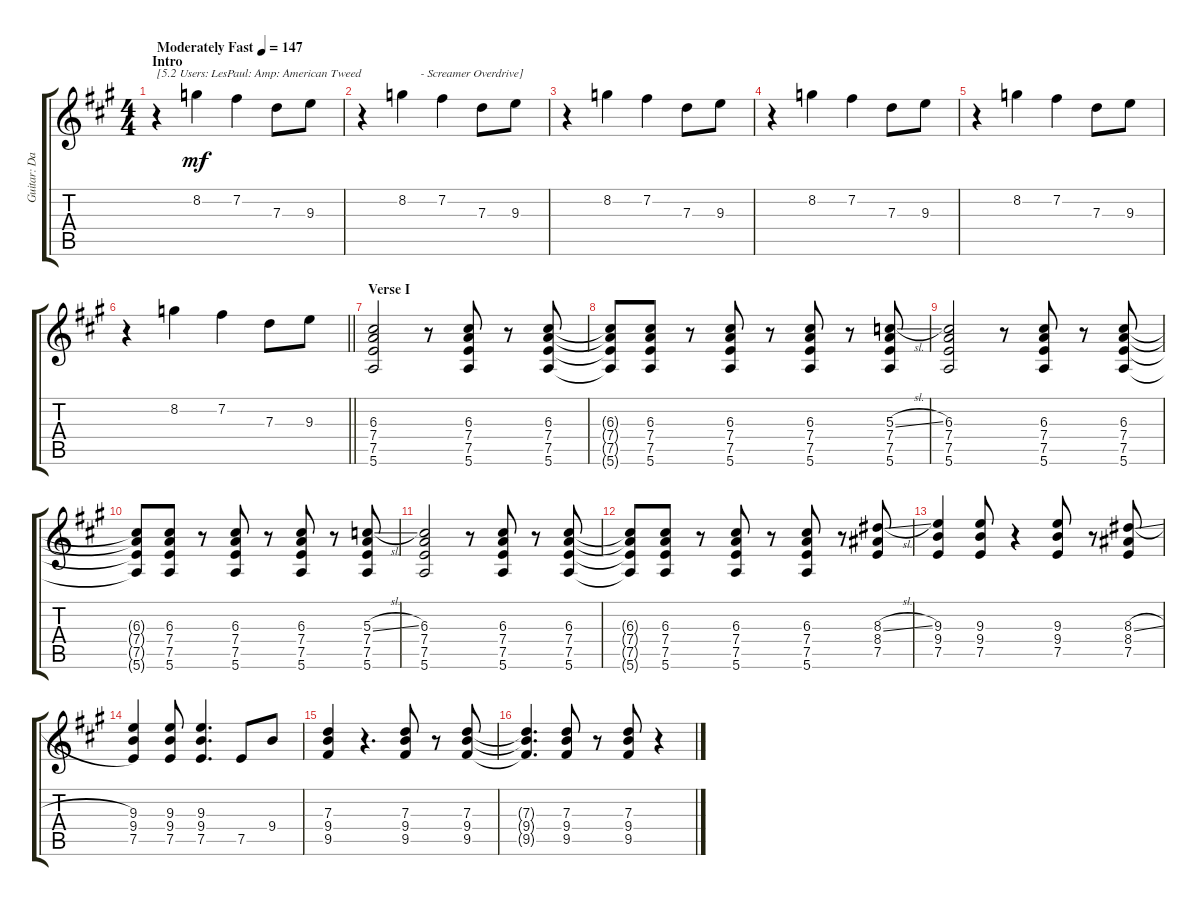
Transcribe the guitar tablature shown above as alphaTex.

\track ("Guitar: David" "Guitar: Da") {instrument distortionguitar}
\staff {score tabs}
\tuning (E4 B3 G3 D3 A2 E2) {hide}
\ts (4 4)
\section ("" "Intro")
\tempo (147 "Moderately Fast")
\clef g2
\ks a
r.4{txt "[5.2 Users: LesPaul: Amp: American Tweed" dy mf instrument distortionguitar} 8.2.4 7.2.4 7.3.8 9.3.8 |
r.4 8.2.4{txt "      - Screamer Overdrive]"} 7.2.4 7.3.8 9.3.8 |
r.4 8.2.4 7.2.4 7.3.8 9.3.8 |
r.4 8.2.4 7.2.4 7.3.8 9.3.8 |
r.4 8.2.4 7.2.4 7.3.8 9.3.8 |
\barLineRight lightlight
r.4 8.2.4 7.2.4 7.3.8 9.3.8 |
\section ("" "Verse I")
(6.3 7.4 7.5 5.6).2 r.8 (6.3 7.4 7.5 5.6).8 r.8 (6.3 7.4 7.5 5.6).8 |
(6.3{t} 7.4{t} 7.5{t} 5.6{t}).8 (6.3 7.4 7.5 5.6).8 r.8 (6.3 7.4 7.5 5.6).8 r.8 (6.3 7.4 7.5 5.6).8 r.8 (5.3{sl} 7.4 7.5 5.6).8 |
(6.3 7.4 7.5 5.6).2 r.8 (6.3 7.4 7.5 5.6).8 r.8 (6.3 7.4 7.5 5.6).8 |
(6.3{t} 7.4{t} 7.5{t} 5.6{t}).8 (6.3 7.4 7.5 5.6).8 r.8 (6.3 7.4 7.5 5.6).8 r.8 (6.3 7.4 7.5 5.6).8 r.8 (5.3{sl} 7.4 7.5 5.6).8 |
(6.3 7.4 7.5 5.6).2 r.8 (6.3 7.4 7.5 5.6).8 r.8 (6.3 7.4 7.5 5.6).8 |
(6.3{t} 7.4{t} 7.5{t} 5.6{t}).8 (6.3 7.4 7.5 5.6).8 r.8 (6.3 7.4 7.5 5.6).8 r.8 (6.3 7.4 7.5 5.6).8 r.8 (8.3{sl} 8.4 7.5).8 |
(9.3 9.4 7.5).4 (9.3 9.4 7.5).8 r.4 (9.3 9.4 7.5).8 r.8 (8.3{sl} 8.4 7.5).8 |
(9.3 9.4 7.5).4 (9.3 9.4 7.5).8 (9.3 9.4 7.5).4{d} 7.5.8 9.4.8 |
(7.3 9.4 9.5).4 r.4{d} (7.3 9.4 9.5).8 r.8 (7.3 9.4 9.5).8 |
(7.3{t} 9.4{t} 9.5{t}).4{d} (7.3 9.4 9.5).8 r.8 (7.3 9.4 9.5).8 r.4
